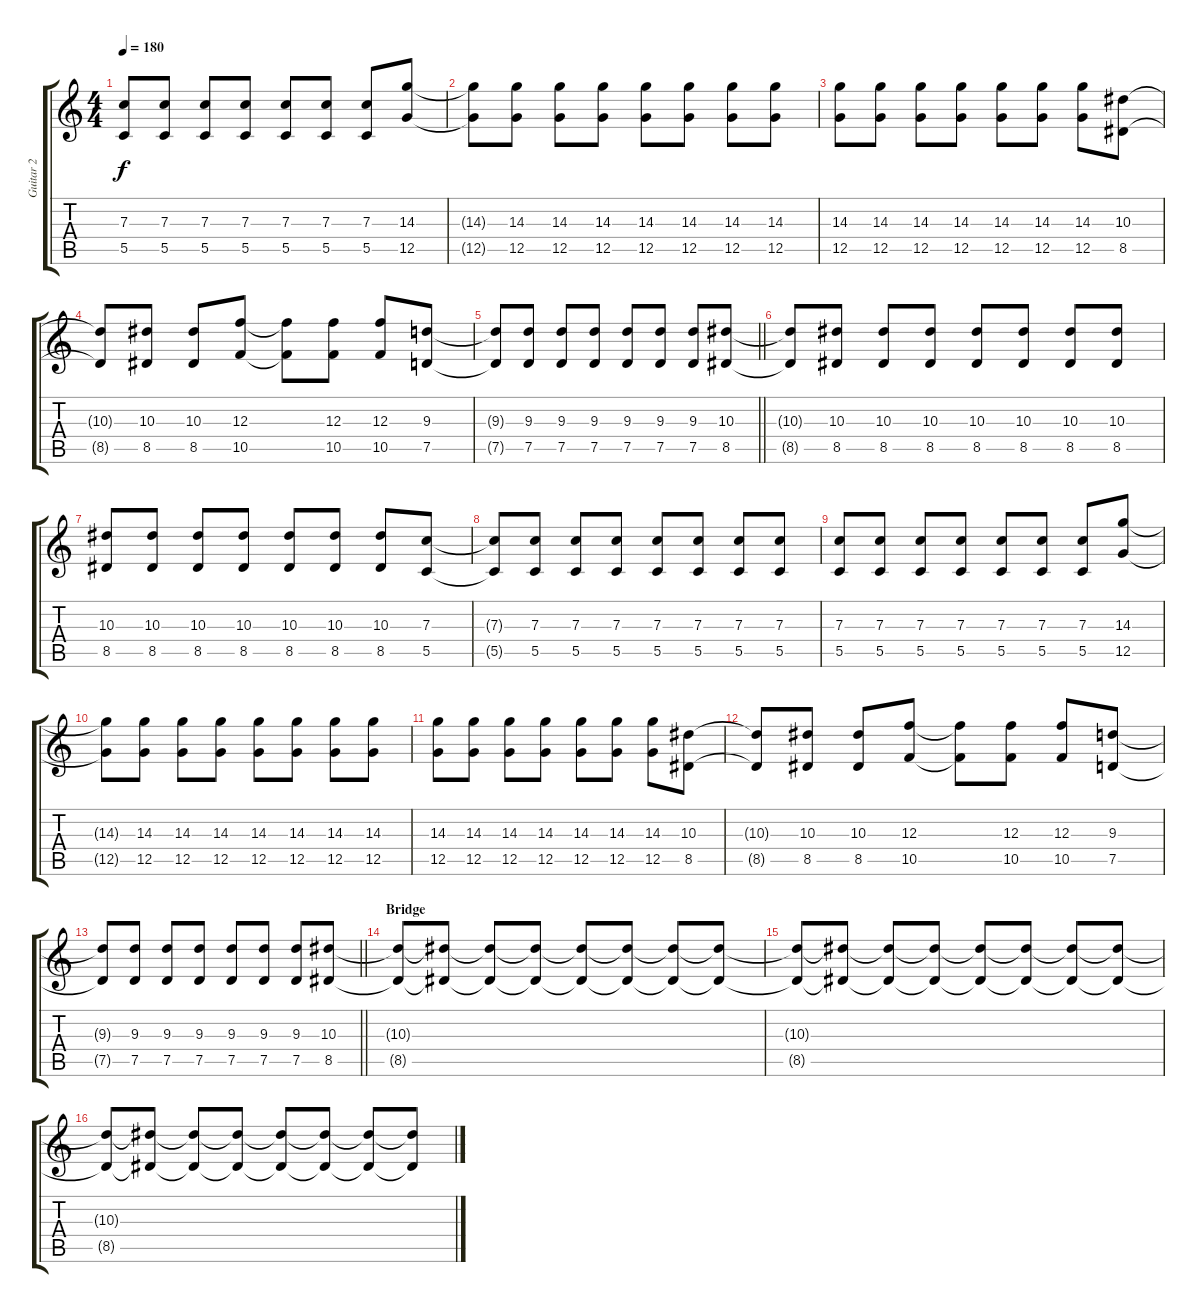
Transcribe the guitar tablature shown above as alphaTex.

\track ("Guitar 2" "Guitar 2") {instrument distortionguitar}
\staff {score tabs}
\tuning (D4 A3 F3 C3 G2 C2) {hide}
\ts (4 4)
\tempo 180
\clef g2
\ks c
(7.3 5.5).8{dy f} (7.3 5.5).8 (7.3 5.5).8 (7.3 5.5).8 (7.3 5.5).8 (7.3 5.5).8 (7.3 5.5).8 (14.3 12.5).8 |
(14.3{t} 12.5{t}).8 (14.3 12.5).8 (14.3 12.5).8 (14.3 12.5).8 (14.3 12.5).8 (14.3 12.5).8 (14.3 12.5).8 (14.3 12.5).8 |
(14.3 12.5).8 (14.3 12.5).8 (14.3 12.5).8 (14.3 12.5).8 (14.3 12.5).8 (14.3 12.5).8 (14.3 12.5).8 (10.3 8.5).8 |
(10.3{t} 8.5{t}).8 (10.3 8.5).8 (10.3 8.5).8 (12.3 10.5).8 (12.3{t} 10.5{t}).8 (12.3 10.5).8 (12.3 10.5).8 (9.3 7.5).8 |
\barLineRight lightlight
(9.3{t} 7.5{t}).8 (9.3 7.5).8 (9.3 7.5).8 (9.3 7.5).8 (9.3 7.5).8 (9.3 7.5).8 (9.3 7.5).8 (10.3 8.5).8 |
(10.3{t} 8.5{t}).8 (10.3 8.5).8 (10.3 8.5).8 (10.3 8.5).8 (10.3 8.5).8 (10.3 8.5).8 (10.3 8.5).8 (10.3 8.5).8 |
(10.3 8.5).8 (10.3 8.5).8 (10.3 8.5).8 (10.3 8.5).8 (10.3 8.5).8 (10.3 8.5).8 (10.3 8.5).8 (7.3 5.5).8 |
(7.3{t} 5.5{t}).8 (7.3 5.5).8 (7.3 5.5).8 (7.3 5.5).8 (7.3 5.5).8 (7.3 5.5).8 (7.3 5.5).8 (7.3 5.5).8 |
(7.3 5.5).8 (7.3 5.5).8 (7.3 5.5).8 (7.3 5.5).8 (7.3 5.5).8 (7.3 5.5).8 (7.3 5.5).8 (14.3 12.5).8 |
(14.3{t} 12.5{t}).8 (14.3 12.5).8 (14.3 12.5).8 (14.3 12.5).8 (14.3 12.5).8 (14.3 12.5).8 (14.3 12.5).8 (14.3 12.5).8 |
(14.3 12.5).8 (14.3 12.5).8 (14.3 12.5).8 (14.3 12.5).8 (14.3 12.5).8 (14.3 12.5).8 (14.3 12.5).8 (10.3 8.5).8 |
(10.3{t} 8.5{t}).8 (10.3 8.5).8 (10.3 8.5).8 (12.3 10.5).8 (12.3{t} 10.5{t}).8 (12.3 10.5).8 (12.3 10.5).8 (9.3 7.5).8 |
\barLineRight lightlight
(9.3{t} 7.5{t}).8 (9.3 7.5).8 (9.3 7.5).8 (9.3 7.5).8 (9.3 7.5).8 (9.3 7.5).8 (9.3 7.5).8 (10.3 8.5).8 |
\section ("" "Bridge")
(10.3{t} 8.5{t}).8 (10.3{t} 8.5{t}).8 (10.3{t} 8.5{t}).8 (10.3{t} 8.5{t}).8 (10.3{t} 8.5{t}).8 (10.3{t} 8.5{t}).8 (10.3{t} 8.5{t}).8 (10.3{t} 8.5{t}).8 |
(10.3{t} 8.5{t}).8 (10.3{t} 8.5{t}).8 (10.3{t} 8.5{t}).8 (10.3{t} 8.5{t}).8 (10.3{t} 8.5{t}).8 (10.3{t} 8.5{t}).8 (10.3{t} 8.5{t}).8 (10.3{t} 8.5{t}).8 |
(10.3{t} 8.5{t}).8 (10.3{t} 8.5{t}).8 (10.3{t} 8.5{t}).8 (10.3{t} 8.5{t}).8 (10.3{t} 8.5{t}).8 (10.3{t} 8.5{t}).8 (10.3{t} 8.5{t}).8 (10.3{t} 8.5{t}).8
